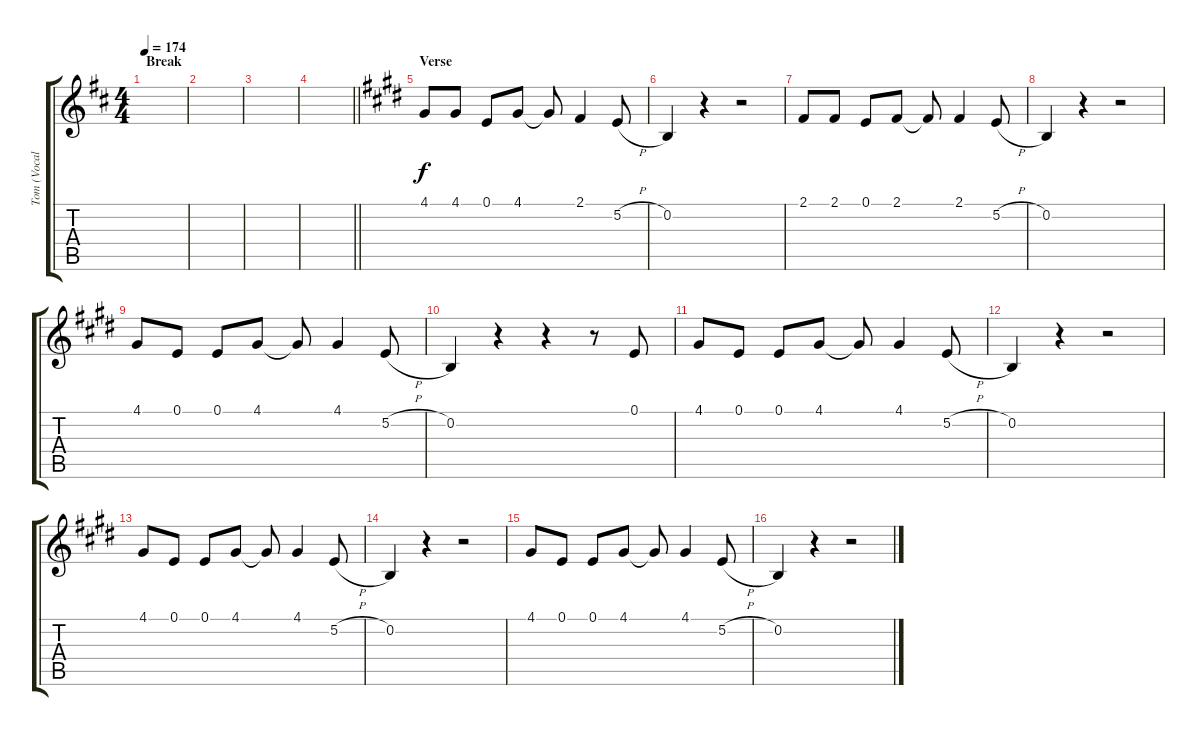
\track ("Tom (Vocals)" "Tom (Vocal") {instrument altosax}
\staff {score tabs}
\tuning (E4 B3 G3 D3 A2 E2) {hide}
\ts (4 4)
\section ("" "Break")
\tempo 174
\clef g2
\ks d
|
|
|
\barLineRight lightlight
|
\section ("" "Verse")
\ks e
4.1.8 4.1.8 0.1.8 4.1.8 4.1{t}.8 2.1.4 5.2{h}.8 |
0.2.4 r.4 r.2 |
2.1.8 2.1.8 0.1.8 2.1.8 2.1{t}.8 2.1.4 5.2{h}.8 |
0.2.4 r.4 r.2 |
4.1.8 0.1.8 0.1.8 4.1.8 4.1{t}.8 4.1.4 5.2{h}.8 |
0.2.4 r.4 r.4 r.8 0.1.8 |
4.1.8 0.1.8 0.1.8 4.1.8 4.1{t}.8 4.1.4 5.2{h}.8 |
0.2.4 r.4 r.2 |
4.1.8 0.1.8 0.1.8 4.1.8 4.1{t}.8 4.1.4 5.2{h}.8 |
0.2.4 r.4 r.2 |
4.1.8 0.1.8 0.1.8 4.1.8 4.1{t}.8 4.1.4 5.2{h}.8 |
0.2.4 r.4 r.2
